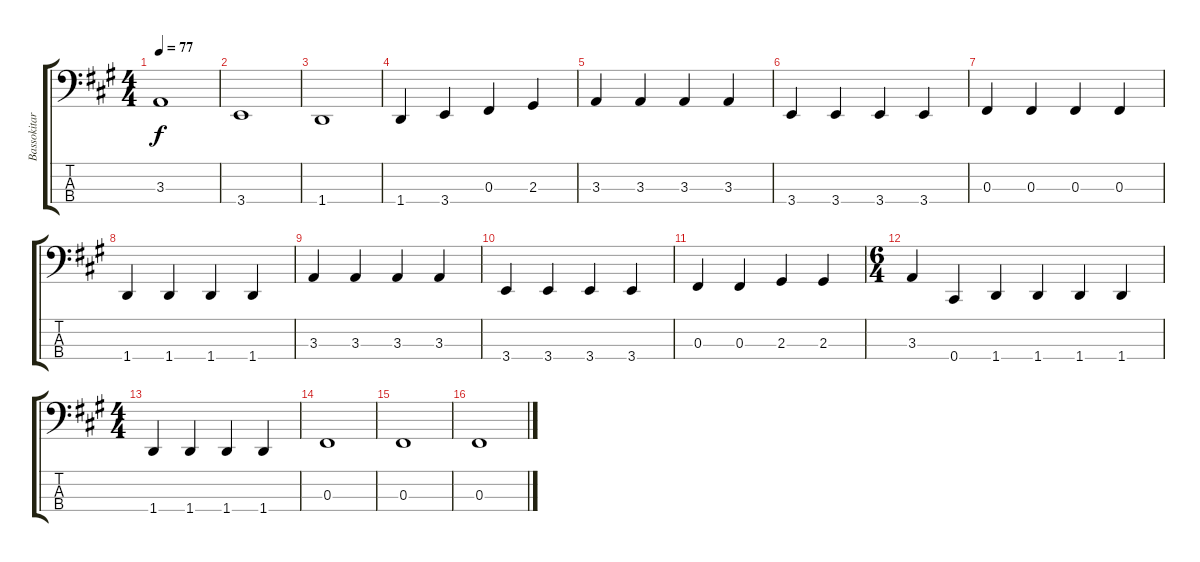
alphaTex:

\track ("Bassokitara" "Bassokitar") {instrument slapbass1}
\staff {score tabs}
\tuning (E2 B1 Gb1 Db1) {hide}
\ts (4 4)
\tempo 77
\clef f4
\ks f#minor
3.3.1{dy f} |
3.4.1 |
1.4.1 |
1.4.4 3.4.4 0.3.4 2.3.4 |
3.3.4 3.3.4 3.3.4 3.3.4 |
3.4.4 3.4.4 3.4.4 3.4.4 |
0.3.4 0.3.4 0.3.4 0.3.4 |
1.4.4 1.4.4 1.4.4 1.4.4 |
3.3.4 3.3.4 3.3.4 3.3.4 |
3.4.4 3.4.4 3.4.4 3.4.4 |
0.3.4 0.3.4 2.3.4 2.3.4 |
\ts (6 4)
3.3.4 0.4.4 1.4.4 1.4.4 1.4.4 1.4.4 |
\ts (4 4)
1.4.4 1.4.4 1.4.4 1.4.4 |
0.3.1 |
0.3.1 |
0.3.1
